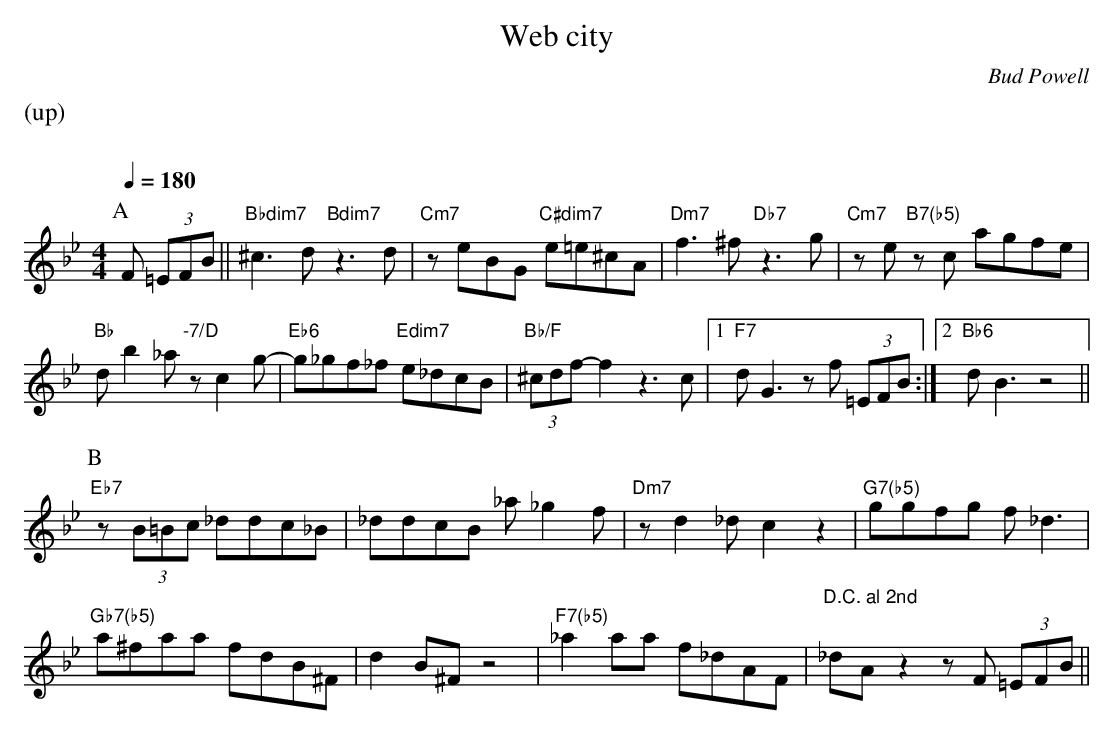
X:1
T: Web city
M:4/4
L:1/8
C:Bud Powell
Q:1/4=180
K:Bb
%%text (up)
%%vskip 20
P: A
F (3=EFB || "Bbdim7"^c3d "Bdim7"z3d | "Cm7"zeBG "C#dim7"e=e^cA | "Dm7"f3^f "Db7"z3g | "Cm7"ze "B7(b5)"zc agfe |
"Bb"db2_a "-7/D"zc2g- | "Eb6"g_gf_f "Edim7"e_dcB | "Bb/F"(3^cdf-f2 z3c | [1"F7"dG3 zf (3=EFB :| [2"Bb6"dB3z4 ||
P: B
"Eb7"z(3B=Bc _ddc_B | _ddcB _a_g2f | "Dm7"zd2_d c2z2 | "G7(b5)"ggfg f_d3 |
"Gb7(b5)"a^faa fdB^F | d2B^F z4 | "F7(b5)"_a2aa f_dAF | "D.C. al 2nd" " "_dAz2 zF (3=EFB ||
